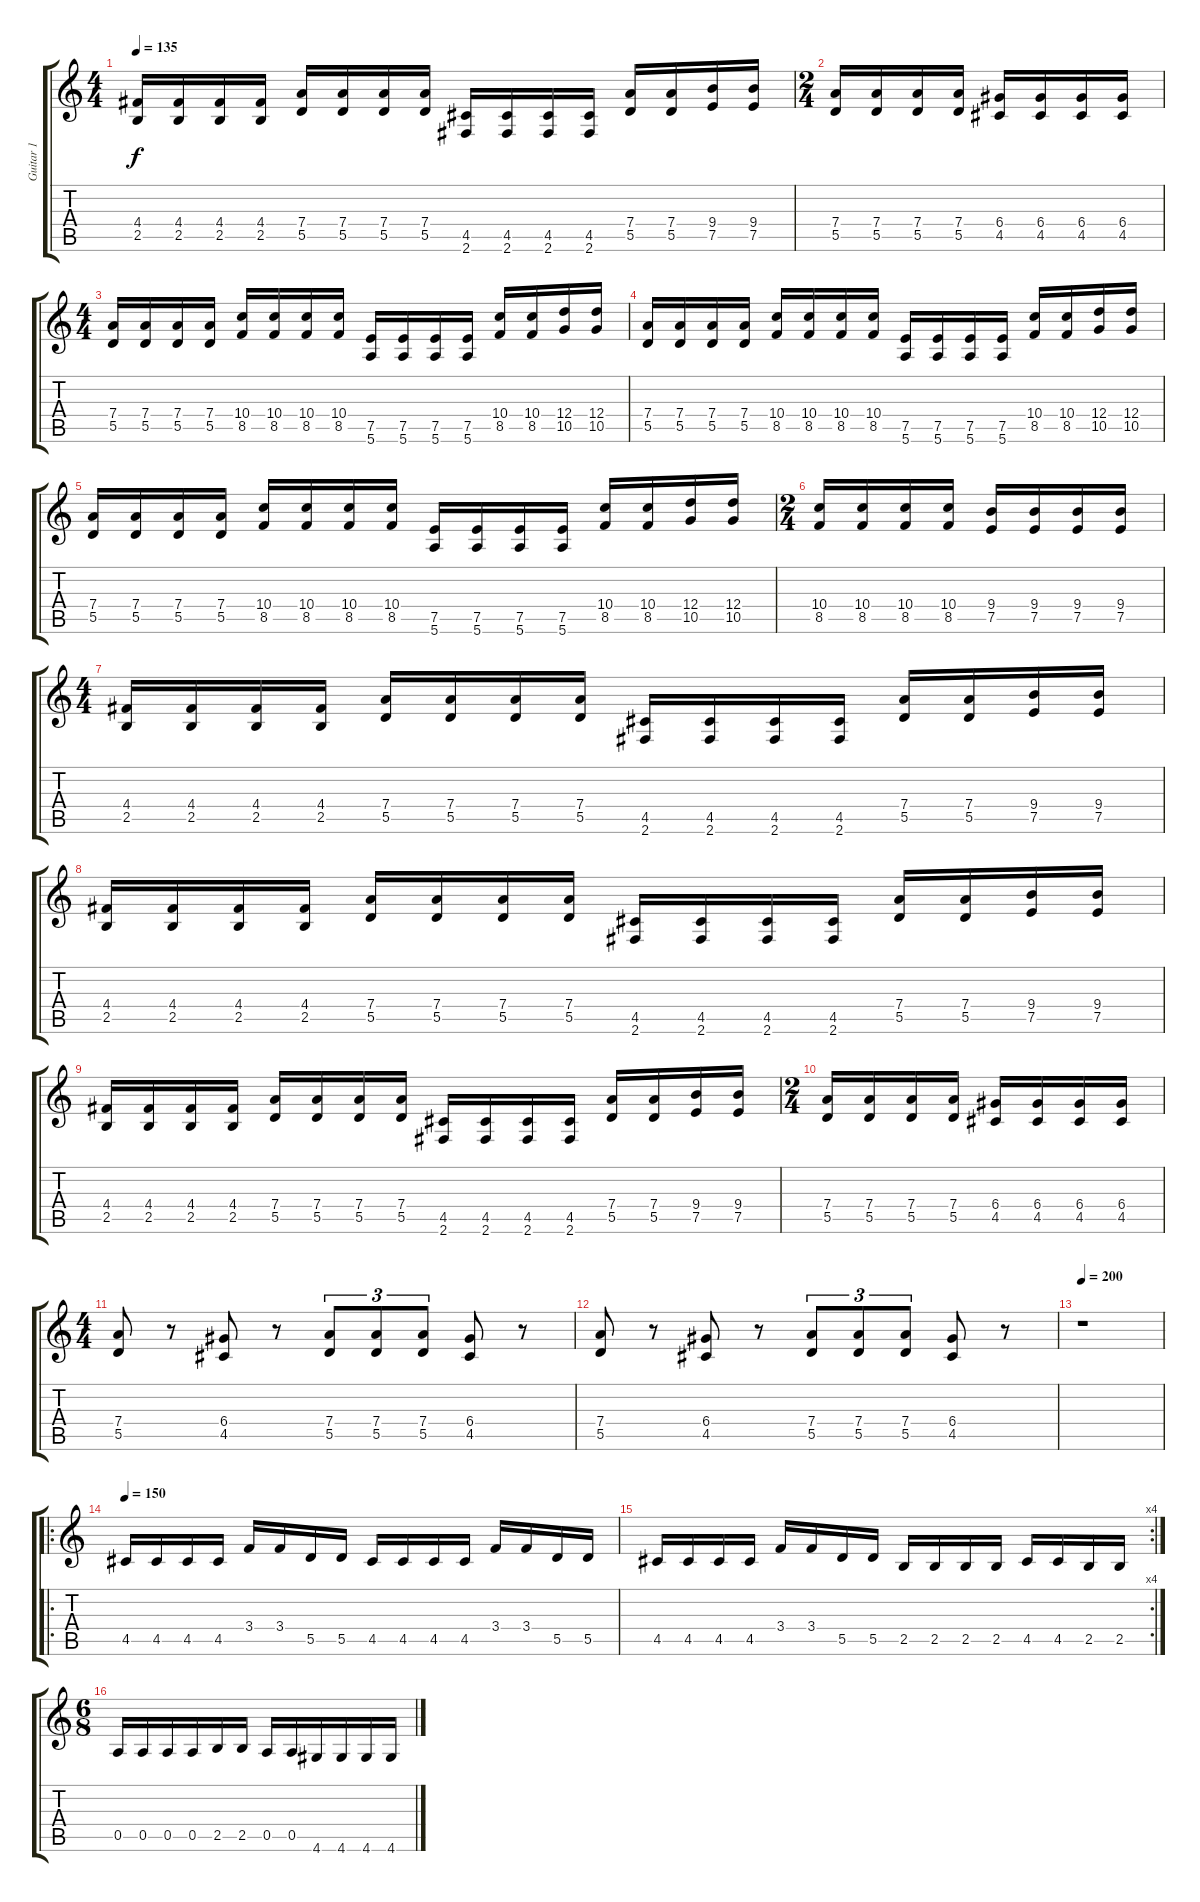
\track ("Guitar 1" "Guitar 1") {instrument distortionguitar}
\staff {score tabs}
\tuning (E4 B3 G3 D3 A2 E2) {hide}
\ts (4 4)
\tempo 135
\clef g2
\ks c
(4.4 2.5).16{dy f} (4.4 2.5).16 (4.4 2.5).16 (4.4 2.5).16 (7.4 5.5).16 (7.4 5.5).16 (7.4 5.5).16 (7.4 5.5).16 (4.5 2.6).16 (4.5 2.6).16 (4.5 2.6).16 (4.5 2.6).16 (7.4 5.5).16 (7.4 5.5).16 (9.4 7.5).16 (9.4 7.5).16 |
\ts (2 4)
(7.4 5.5).16 (7.4 5.5).16 (7.4 5.5).16 (7.4 5.5).16 (6.4 4.5).16 (6.4 4.5).16 (6.4 4.5).16 (6.4 4.5).16 |
\ts (4 4)
(7.4 5.5).16 (7.4 5.5).16 (7.4 5.5).16 (7.4 5.5).16 (10.4 8.5).16 (10.4 8.5).16 (10.4 8.5).16 (10.4 8.5).16 (7.5 5.6).16 (7.5 5.6).16 (7.5 5.6).16 (7.5 5.6).16 (10.4 8.5).16 (10.4 8.5).16 (12.4 10.5).16 (12.4 10.5).16 |
(7.4 5.5).16 (7.4 5.5).16 (7.4 5.5).16 (7.4 5.5).16 (10.4 8.5).16 (10.4 8.5).16 (10.4 8.5).16 (10.4 8.5).16 (7.5 5.6).16 (7.5 5.6).16 (7.5 5.6).16 (7.5 5.6).16 (10.4 8.5).16 (10.4 8.5).16 (12.4 10.5).16 (12.4 10.5).16 |
(7.4 5.5).16 (7.4 5.5).16 (7.4 5.5).16 (7.4 5.5).16 (10.4 8.5).16 (10.4 8.5).16 (10.4 8.5).16 (10.4 8.5).16 (7.5 5.6).16 (7.5 5.6).16 (7.5 5.6).16 (7.5 5.6).16 (10.4 8.5).16 (10.4 8.5).16 (12.4 10.5).16 (12.4 10.5).16 |
\ts (2 4)
(10.4 8.5).16 (10.4 8.5).16 (10.4 8.5).16 (10.4 8.5).16 (9.4 7.5).16 (9.4 7.5).16 (9.4 7.5).16 (9.4 7.5).16 |
\ts (4 4)
(4.4 2.5).16 (4.4 2.5).16 (4.4 2.5).16 (4.4 2.5).16 (7.4 5.5).16 (7.4 5.5).16 (7.4 5.5).16 (7.4 5.5).16 (4.5 2.6).16 (4.5 2.6).16 (4.5 2.6).16 (4.5 2.6).16 (7.4 5.5).16 (7.4 5.5).16 (9.4 7.5).16 (9.4 7.5).16 |
(4.4 2.5).16 (4.4 2.5).16 (4.4 2.5).16 (4.4 2.5).16 (7.4 5.5).16 (7.4 5.5).16 (7.4 5.5).16 (7.4 5.5).16 (4.5 2.6).16 (4.5 2.6).16 (4.5 2.6).16 (4.5 2.6).16 (7.4 5.5).16 (7.4 5.5).16 (9.4 7.5).16 (9.4 7.5).16 |
(4.4 2.5).16 (4.4 2.5).16 (4.4 2.5).16 (4.4 2.5).16 (7.4 5.5).16 (7.4 5.5).16 (7.4 5.5).16 (7.4 5.5).16 (4.5 2.6).16 (4.5 2.6).16 (4.5 2.6).16 (4.5 2.6).16 (7.4 5.5).16 (7.4 5.5).16 (9.4 7.5).16 (9.4 7.5).16 |
\ts (2 4)
(7.4 5.5).16 (7.4 5.5).16 (7.4 5.5).16 (7.4 5.5).16 (6.4 4.5).16 (6.4 4.5).16 (6.4 4.5).16 (6.4 4.5).16 |
\ts (4 4)
(7.4 5.5).8 r.8 (6.4 4.5).8 r.8 (7.4 5.5).8{tu (3 2)} (7.4 5.5).8{tu (3 2)} (7.4 5.5).8{tu (3 2)} (6.4 4.5).8 r.8 |
(7.4 5.5).8 r.8 (6.4 4.5).8 r.8 (7.4 5.5).8{tu (3 2)} (7.4 5.5).8{tu (3 2)} (7.4 5.5).8{tu (3 2)} (6.4 4.5).8 r.8 |
\tempo 200
r.1 |
\ro
\tempo 150
4.5.16 4.5.16 4.5.16 4.5.16 3.4.16 3.4.16 5.5.16 5.5.16 4.5.16 4.5.16 4.5.16 4.5.16 3.4.16 3.4.16 5.5.16 5.5.16 |
\rc 4
4.5.16 4.5.16 4.5.16 4.5.16 3.4.16 3.4.16 5.5.16 5.5.16 2.5.16 2.5.16 2.5.16 2.5.16 4.5.16 4.5.16 2.5.16 2.5.16 |
\ts (6 8)
0.5.16 0.5.16 0.5.16 0.5.16 2.5.16 2.5.16 0.5.16 0.5.16 4.6.16 4.6.16 4.6.16 4.6.16
